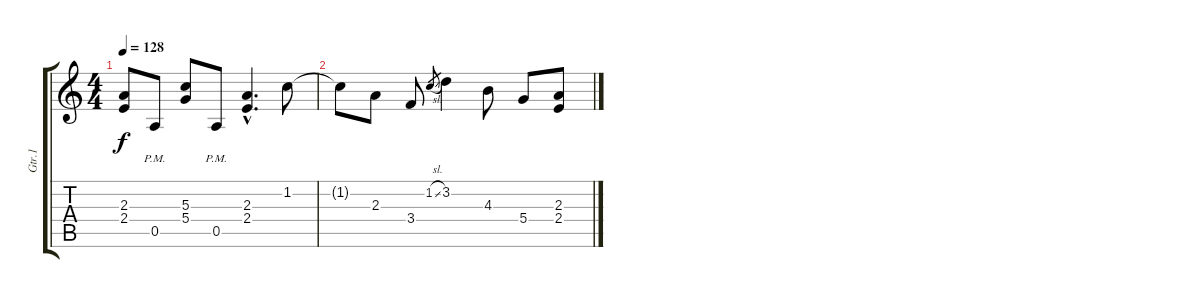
\track ("Gtr.1" "Gtr.1") {instrument distortionguitar}
\staff {score tabs}
\tuning (E4 B3 G3 D3 A2 E2) {hide}
\ts (4 4)
\tempo 128
\clef g2
\ks c
(2.3{t} 2.4{t}).8{dy f} 0.5{pm}.8 (5.3 5.4).8 0.5{pm}.8 (2.3{hac} 2.4{hac}).4{d} 1.2.8 |
1.2{t}.8 2.3.8 3.4.8 1.2{sl}.8{gr} 3.2.4 4.3.8 5.4.8 (2.3 2.4).8
